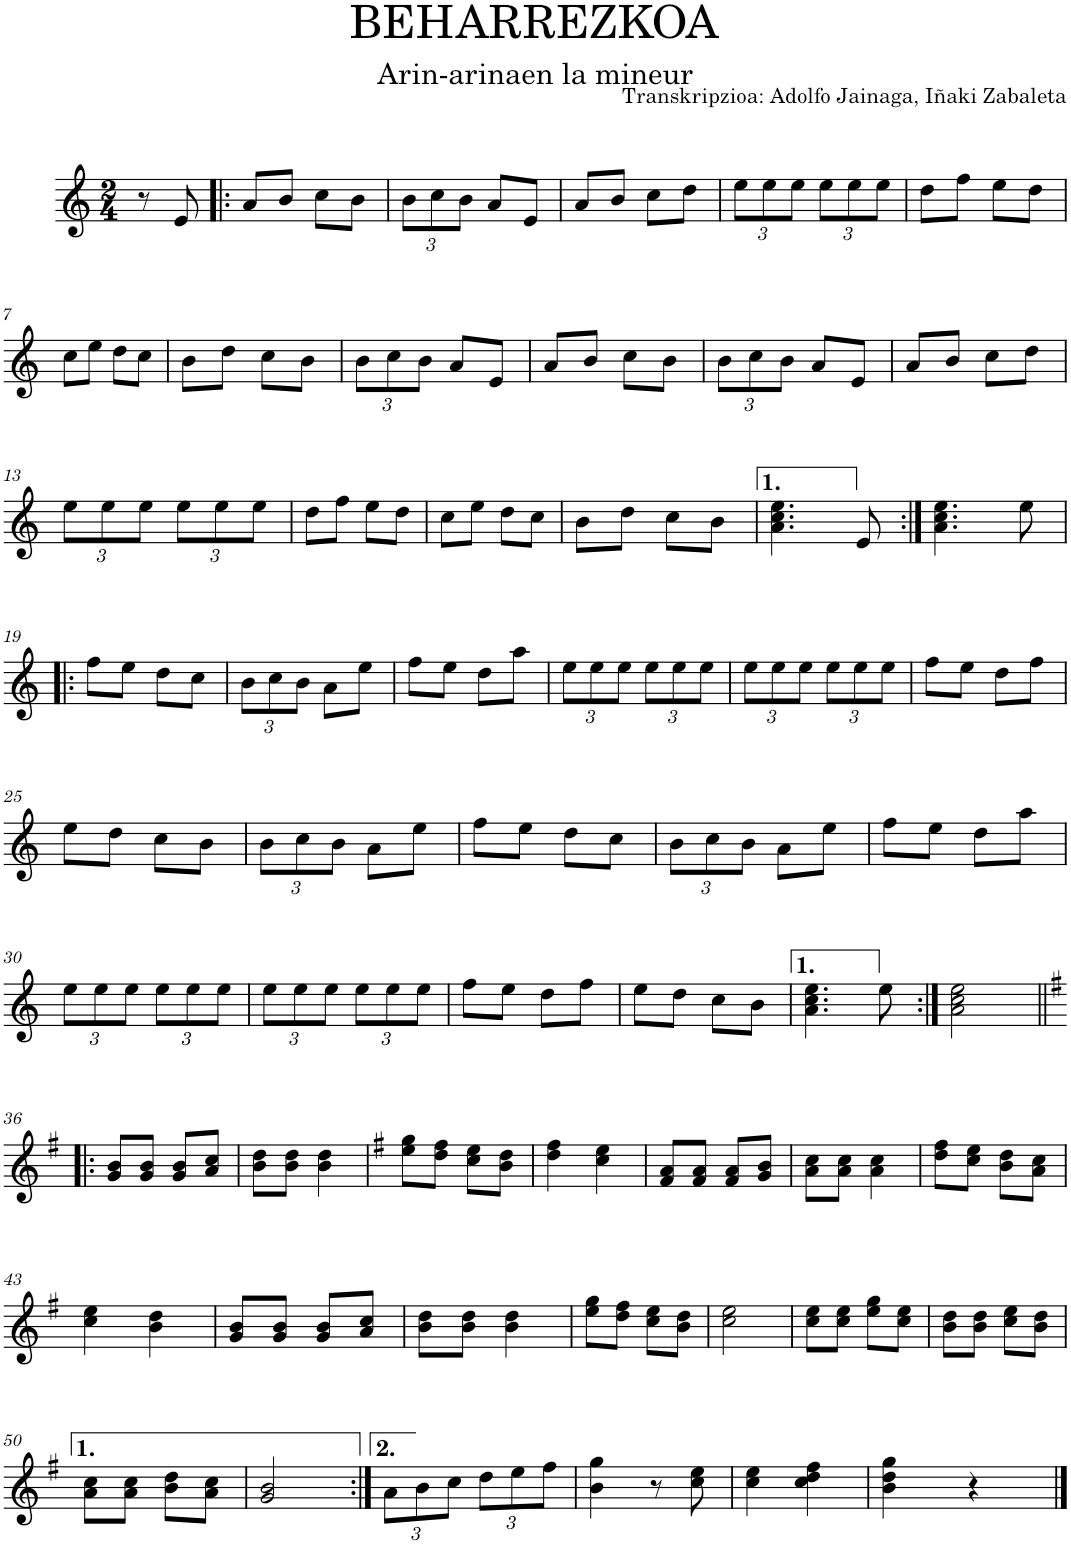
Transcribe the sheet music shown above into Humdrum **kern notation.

**kern
*part1
*staff1
*I"Accordéon
*I'Acc.
*clefG2
*k[]
*M2/4
=1
8r
8e/
=2!|:
8a/L
8b/J
8cc\L
8b\J
=3
*Xbrackettup
12b\L
12cc\
12b\J
8a/L
8e/J
=4
8a/L
8b/J
8cc\L
8dd\J
=5
12ee\L
12ee\
12ee\J
12ee\L
12ee\
12ee\J
=6
8dd\L
8ff\J
8ee\L
8dd\J
!!LO:LB:g=z
=7
8cc\L
8ee\J
8dd\L
8cc\J
=8
8b\L
8dd\J
8cc\L
8b\J
=9
12b\L
12cc\
12b\J
8a/L
8e/J
=10
8a/L
8b/J
8cc\L
8b\J
=11
12b\L
12cc\
12b\J
8a/L
8e/J
=12
8a/L
8b/J
8cc\L
8dd\J
!!LO:LB:g=z
=13
12ee\L
12ee\
12ee\J
12ee\L
12ee\
12ee\J
=14
8dd\L
8ff\J
8ee\L
8dd\J
=15
8cc\L
8ee\J
8dd\L
8cc\J
=16
8b\L
8dd\J
8cc\L
8b\J
=17
4.a\ 4.cc\ 4.ee\
8e/
=18:|!
4.a\ 4.cc\ 4.ee\
8ee\
!!LO:LB:g=z
=19!|:
8ff\L
8ee\J
8dd\L
8cc\J
=20
12b\L
12cc\
12b\J
8a\L
8ee\J
=21
8ff\L
8ee\J
8dd\L
8aa\J
=22
12ee\L
12ee\
12ee\J
12ee\L
12ee\
12ee\J
=23
12ee\L
12ee\
12ee\J
12ee\L
12ee\
12ee\J
=24
8ff\L
8ee\J
8dd\L
8ff\J
!!LO:LB:g=z
=25
8ee\L
8dd\J
8cc\L
8b\J
=26
12b\L
12cc\
12b\J
8a\L
8ee\J
=27
8ff\L
8ee\J
8dd\L
8cc\J
=28
12b\L
12cc\
12b\J
8a\L
8ee\J
=29
8ff\L
8ee\J
8dd\L
8aa\J
!!LO:LB:g=z
=30
12ee\L
12ee\
12ee\J
12ee\L
12ee\
12ee\J
=31
12ee\L
12ee\
12ee\J
12ee\L
12ee\
12ee\J
=32
8ff\L
8ee\J
8dd\L
8ff\J
=33
8ee\L
8dd\J
8cc\L
8b\J
=34
4.a\ 4.cc\ 4.ee\
8ee\
=35:|!
2a\ 2cc\ 2ee\
!!LO:LB:g=z
=36!|:
*k[f#]
8g/ 8b/L
8g/ 8b/J
8g/ 8b/L
8a/ 8cc/J
=37
8b\ 8dd\L
8b\ 8dd\J
4b\ 4dd\
=38
*k[f#]
8ee\ 8gg\L
8dd\ 8ff#\J
8cc\ 8ee\L
8b\ 8dd\J
=39
4dd\ 4ff#\
4cc\ 4ee\
=40
8f#/ 8a/L
8f#/ 8a/J
8f#/ 8a/L
8g/ 8b/J
=41
8a\ 8cc\L
8a\ 8cc\J
4a\ 4cc\
=42
8dd\ 8ff#\L
8cc\ 8ee\J
8b\ 8dd\L
8a\ 8cc\J
!!LO:LB:g=z
=43
4cc\ 4ee\
4b\ 4dd\
=44
8g/ 8b/L
8g/ 8b/J
8g/ 8b/L
8a/ 8cc/J
=45
8b\ 8dd\L
8b\ 8dd\J
4b\ 4dd\
=46
8ee\ 8gg\L
8dd\ 8ff#\J
8cc\ 8ee\L
8b\ 8dd\J
=47
2cc\ 2ee\
=48
8cc\ 8ee\L
8cc\ 8ee\J
8ee\ 8gg\L
8cc\ 8ee\J
=49
8b\ 8dd\L
8b\ 8dd\J
8cc\ 8ee\L
8b\ 8dd\J
!!LO:LB:g=z
=50
8a\ 8cc\L
8a\ 8cc\J
8b\ 8dd\L
8a\ 8cc\J
=51
2g/ 2b/
=52:|!
12a\L
12b\
12cc\J
12dd\L
12ee\
12ff#\J
=53
4b\ 4gg\
8r
8cc\ 8ee\
=54
4cc\ 4ee\
4cc\ 4dd\ 4ff#\
=55
4b\ 4dd\ 4gg\
4r
==
*-
